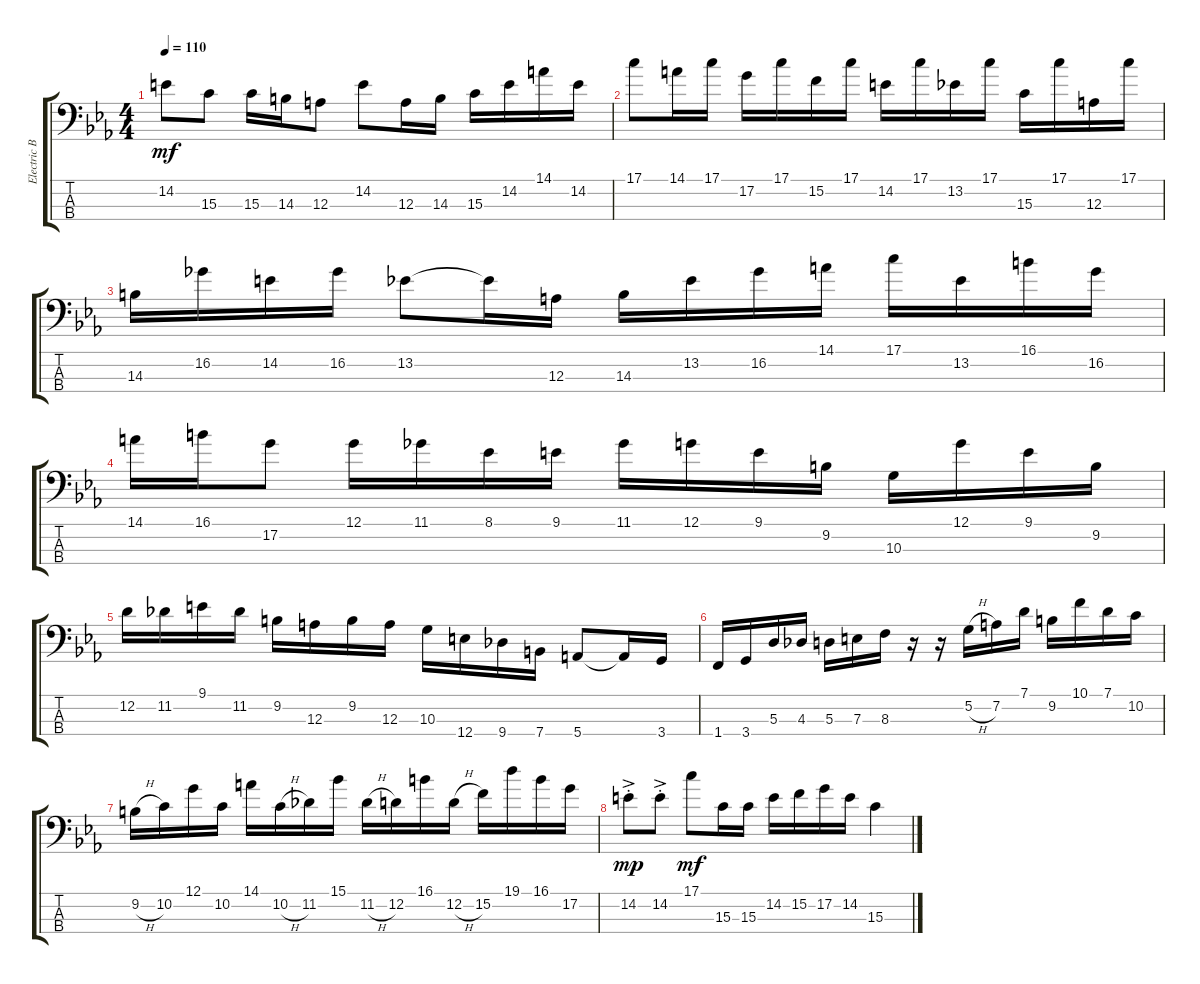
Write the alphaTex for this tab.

\track ("Electric Bass" "Electric B") {instrument electricbassfinger}
\staff {score tabs}
\tuning (G2 D2 A1 E1) {hide}
\ts (4 4)
\tempo 110
\clef f4
\ks eb
14.2.8{dy mf instrument electricbassfinger} 15.3.8 15.3.16 14.3.16 12.3.8 14.2.8 12.3.16 14.3.16 15.3.16 14.2.16 14.1.16 14.2.16 |
17.1.8 14.1.16 17.1.16 17.2.16 17.1.16 15.2.16 17.1.16 14.2.16 17.1.16 13.2.16 17.1.16 15.3.16 17.1.16 12.3.16 17.1.16 |
14.3.16 16.2.16 14.2.16 16.2.16 13.2.8 13.2{t}.16 12.3.16 14.3.16 13.2.16 16.2.16 14.1.16 17.1.16 13.2.16 16.1.16 16.2.16 |
14.1.16 16.1.16 17.2.8 12.1.16 11.1.16 8.1.16 9.1.16 11.1.16 12.1.16 9.1.16 9.2.16 10.3.16 12.1.16 9.1.16 9.2.16 |
12.2.16 11.2.16 9.1.16 11.2.16 9.2.16 12.3.16 9.2.16 12.3.16 10.3.16 12.4.16 9.4.16 7.4.16 5.4.8 5.4{t}.16 3.4.16 |
1.4.16 3.4.16 5.3.16 4.3.16 5.3.16 7.3.16 8.3.16 r.16 r.16 5.2{h}.16 7.2.16 7.1.16 9.2.16 10.1.16 7.1.16 10.2.16 |
9.2{h}.16 10.2.16 12.1.16 10.2.16 14.1.16 10.2{h}.16 11.2.16 15.1.16 11.2{h}.16 12.2.16 16.1.16 12.2{h}.16 15.2.16 19.1.16 16.1.16 17.2.16 |
14.2{ac st}.8{dy mp} 14.2{ac st}.8 17.1.8{dy mf} 15.3.16 15.3.16 14.2.16 15.2.16 17.2.16 14.2.16 15.3.4
